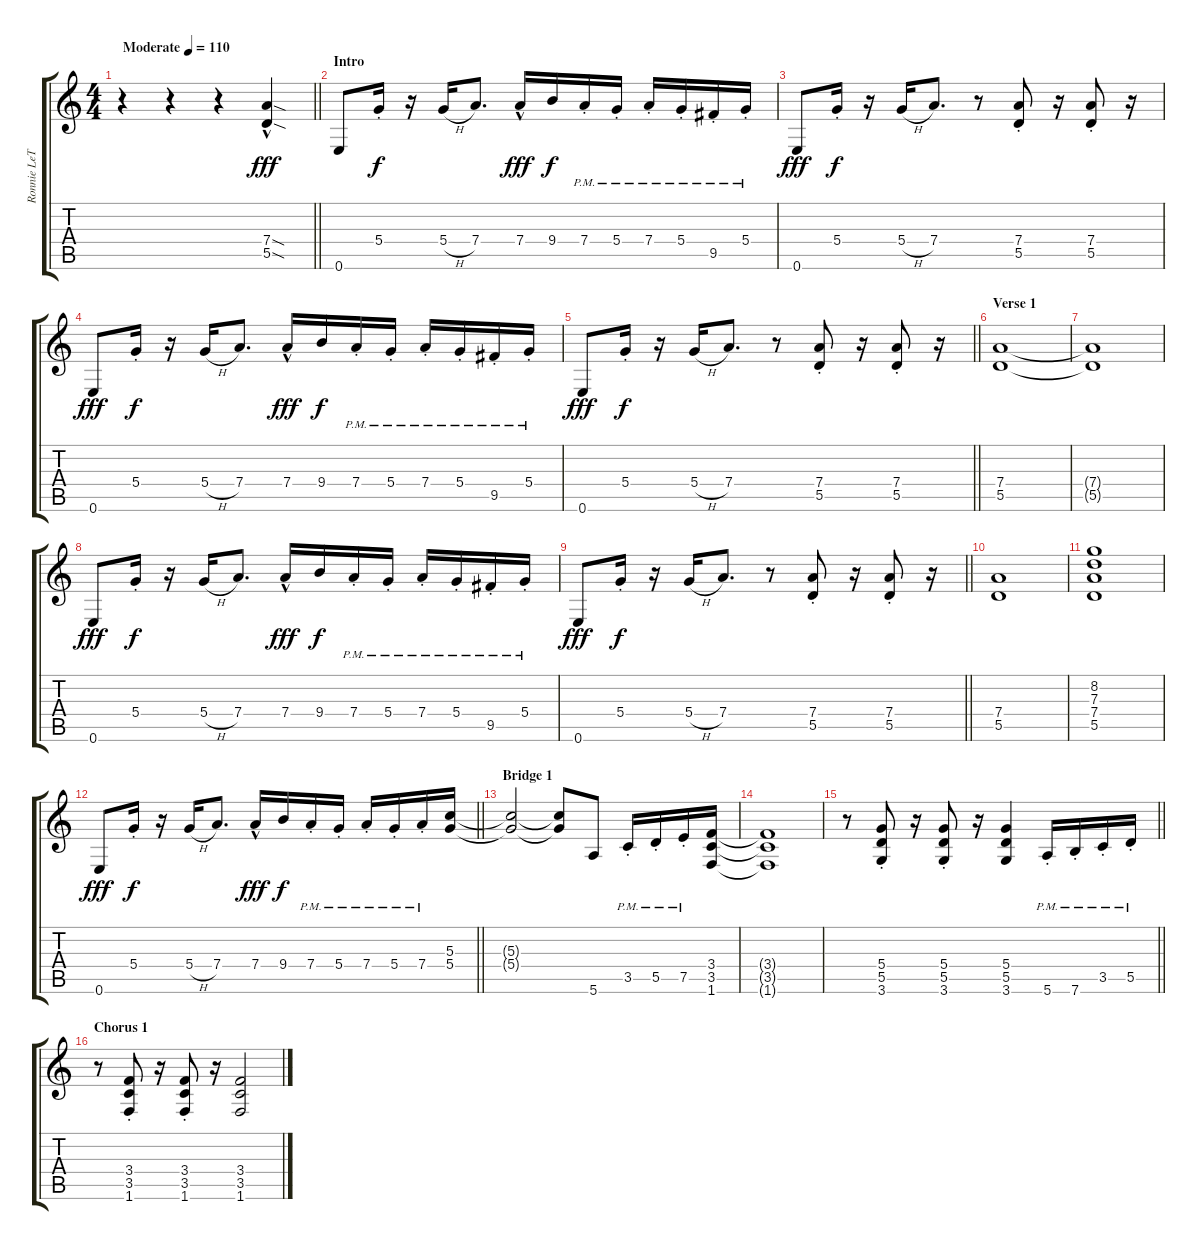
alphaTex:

\track ("Ronnie LeTekro" "Ronnie LeT") {instrument distortionguitar}
\staff {score tabs}
\tuning (E4 B3 G3 D3 A2 E2) {hide}
\ts (4 4)
\tempo (110 "Moderate")
\clef g2
\barLineRight lightlight
\ks c
r.4{dy fff instrument distortionguitar} r.4 r.4 (7.4{sod hac} 5.5{sod}).4 |
\section ("" "Intro")
0.6.8 5.4{st}.16{dy f} r.16 5.4{h}.16 7.4.8{d} 7.4{hac}.16{dy fff} 9.4.16{dy f} 7.4{pm st}.16 5.4{pm st}.16 7.4{pm st}.16 5.4{pm st}.16 9.5{pm st}.16 5.4{pm st}.16 |
0.6.8{dy fff} 5.4{st}.16{dy f} r.16 5.4{h}.16 7.4.8{d} r.8 (7.4{st} 5.5{st}).8 r.16 (7.4{st} 5.5{st}).8 r.16 |
0.6.8{dy fff} 5.4{st}.16{dy f} r.16 5.4{h}.16 7.4.8{d} 7.4{hac}.16{dy fff} 9.4.16{dy f} 7.4{pm st}.16 5.4{pm st}.16 7.4{pm st}.16 5.4{pm st}.16 9.5{pm st}.16 5.4{pm st}.16 |
\barLineRight lightlight
0.6.8{dy fff} 5.4{st}.16{dy f} r.16 5.4{h}.16 7.4.8{d} r.8 (7.4{st} 5.5{st}).8 r.16 (7.4{st} 5.5{st}).8 r.16 |
\section ("" "Verse 1")
(7.4 5.5).1 |
(7.4{t} 5.5{t}).1 |
0.6.8{dy fff} 5.4{st}.16{dy f} r.16 5.4{h}.16 7.4.8{d} 7.4{hac}.16{dy fff} 9.4.16{dy f} 7.4{pm st}.16 5.4{pm st}.16 7.4{pm st}.16 5.4{pm st}.16 9.5{pm st}.16 5.4{pm st}.16 |
\barLineRight lightlight
0.6.8{dy fff} 5.4{st}.16{dy f} r.16 5.4{h}.16 7.4.8{d} r.8 (7.4{st} 5.5{st}).8 r.16 (7.4{st} 5.5{st}).8 r.16 |
(7.4 5.5).1 |
(8.2 7.3 7.4 5.5).1 |
\barLineRight lightlight
0.6.8{dy fff} 5.4{st}.16{dy f} r.16 5.4{h}.16 7.4.8{d} 7.4{hac}.16{dy fff} 9.4.16{dy f} 7.4{pm st}.16 5.4{pm st}.16 7.4{pm st}.16 5.4{pm st}.16 7.4{pm st}.16 (5.3 5.4).16 |
\section ("" "Bridge 1")
(5.3{t} 5.4{t}).2 (5.3{t} 5.4{t}).8 5.6.8 3.5{pm st}.16 5.5{pm st}.16 7.5{pm st}.16 (3.4 3.5 1.6).16 |
(3.4{t} 3.5{t} 1.6{t}).1 |
\barLineRight lightlight
r.8 (5.4{st} 5.5{st} 3.6{st}).8 r.16 (5.4{st} 5.5{st} 3.6{st}).8 r.16 (5.4 5.5 3.6).4 5.6{pm st}.16 7.6{pm st}.16 3.5{pm st}.16 5.5{pm st}.16 |
\section ("" "Chorus 1")
r.8 (3.4{st} 3.5{st} 1.6{st}).8 r.16 (3.4{st} 3.5{st} 1.6{st}).8 r.16 (3.4 3.5 1.6).2
